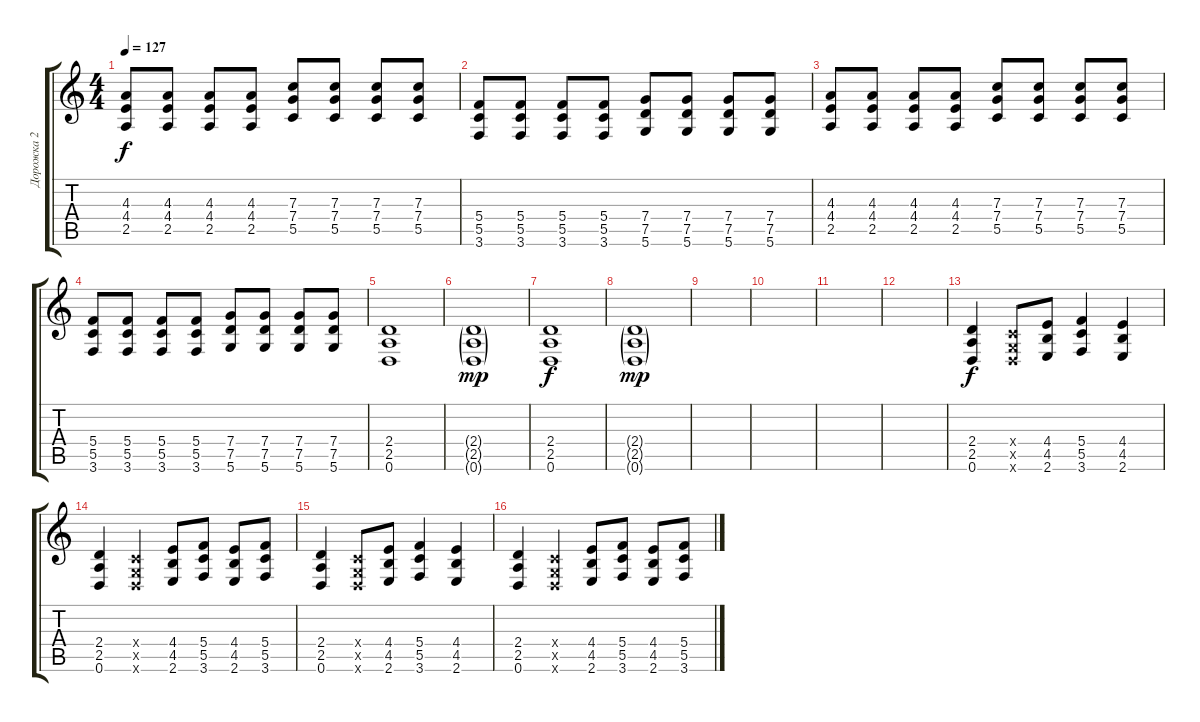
\track ("Дорожка 2" "Дорожка 2") {instrument distortionguitar}
\staff {score tabs}
\tuning (D4 A3 F3 C3 G2 D2) {hide}
\ts (4 4)
\tempo 127
\clef g2
\ks c
(4.3 4.4 2.5).8{dy f} (4.3 4.4 2.5).8 (4.3 4.4 2.5).8 (4.3 4.4 2.5).8 (7.3 7.4 5.5).8 (7.3 7.4 5.5).8 (7.3 7.4 5.5).8 (7.3 7.4 5.5).8 |
(5.4 5.5 3.6).8 (5.4 5.5 3.6).8 (5.4 5.5 3.6).8 (5.4 5.5 3.6).8 (7.4 7.5 5.6).8 (7.4 7.5 5.6).8 (7.4 7.5 5.6).8 (7.4 7.5 5.6).8 |
(4.3 4.4 2.5).8 (4.3 4.4 2.5).8 (4.3 4.4 2.5).8 (4.3 4.4 2.5).8 (7.3 7.4 5.5).8 (7.3 7.4 5.5).8 (7.3 7.4 5.5).8 (7.3 7.4 5.5).8 |
(5.4 5.5 3.6).8 (5.4 5.5 3.6).8 (5.4 5.5 3.6).8 (5.4 5.5 3.6).8 (7.4 7.5 5.6).8 (7.4 7.5 5.6).8 (7.4 7.5 5.6).8 (7.4 7.5 5.6).8 |
(2.4 2.5 0.6).1 |
(2.4{g} 2.5{g} 0.6{g}).1{dy mp} |
(2.4 2.5 0.6).1{dy f} |
(2.4{g} 2.5{g} 0.6{g}).1{dy mp} |
|
|
|
|
(2.4 2.5 0.6).4{dy f} (0.4{x} 0.5{x} 0.6{x}).8 (4.4 4.5 2.6).8 (5.4 5.5 3.6).4 (4.4 4.5 2.6).4 |
(2.4 2.5 0.6).4 (0.4{x} 0.5{x} 0.6{x}).4 (4.4 4.5 2.6).8 (5.4 5.5 3.6).8 (4.4 4.5 2.6).8 (5.4 5.5 3.6).8 |
(2.4 2.5 0.6).4 (0.4{x} 0.5{x} 0.6{x}).8 (4.4 4.5 2.6).8 (5.4 5.5 3.6).4 (4.4 4.5 2.6).4 |
(2.4 2.5 0.6).4 (0.4{x} 0.5{x} 0.6{x}).4 (4.4 4.5 2.6).8 (5.4 5.5 3.6).8 (4.4 4.5 2.6).8 (5.4 5.5 3.6).8
